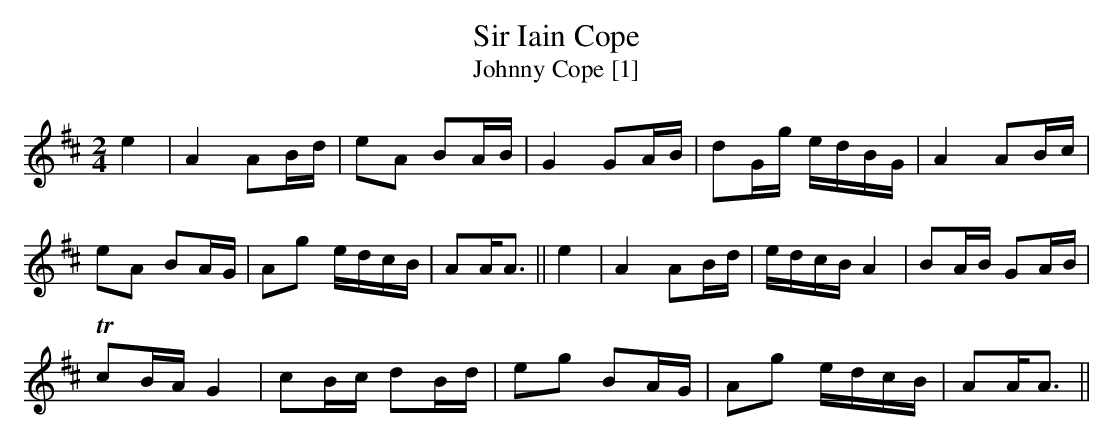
X:1
T:Sir Iain Cope
T:Johnny Cope [1]
M:2/4
L:1/8
K:Amix
e2|A2 AB/d/|eA BA/B/|G2 GA/B/|dG/g/ e/d/B/G/|A2 AB/c/|
eA BA/G/|Ag e/d/c/B/|AA<A||e2|A2 AB/d/|e/d/c/B/ A2|BA/B/ GA/B/|
TcB/A/ G2|cB/c/ dB/d/|eg BA/G/|Ag e/d/c/B/|AA<A||
